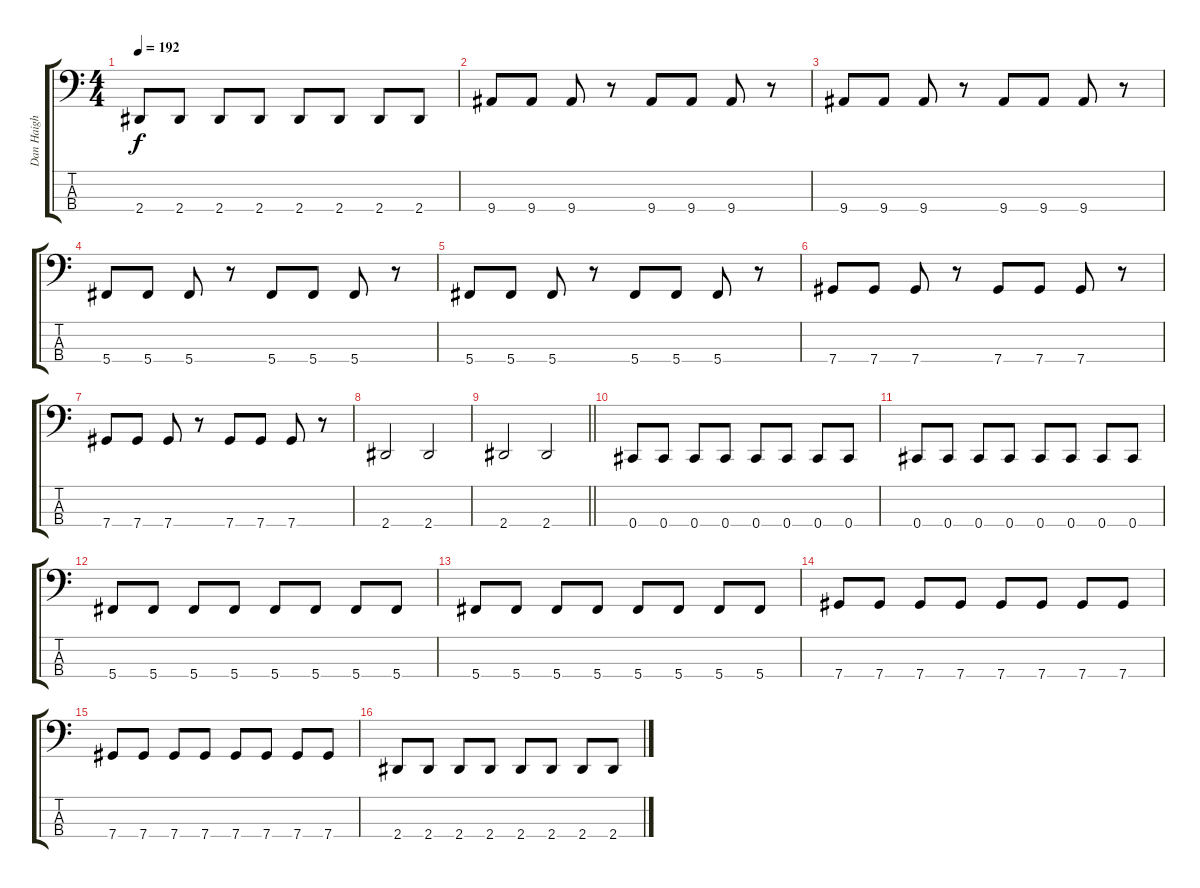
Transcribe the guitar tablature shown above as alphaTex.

\track ("Dan Haigh" "Dan Haigh") {instrument electricbasspick}
\staff {score tabs}
\tuning (Gb2 Db2 Ab1 Db1) {hide}
\ts (4 4)
\tempo 192
\clef f4
\ks c
2.4.8{dy f} 2.4.8 2.4.8 2.4.8 2.4.8 2.4.8 2.4.8 2.4.8 |
9.4.8 9.4.8 9.4.8 r.8 9.4.8 9.4.8 9.4.8 r.8 |
9.4.8 9.4.8 9.4.8 r.8 9.4.8 9.4.8 9.4.8 r.8 |
5.4.8 5.4.8 5.4.8 r.8 5.4.8 5.4.8 5.4.8 r.8 |
5.4.8 5.4.8 5.4.8 r.8 5.4.8 5.4.8 5.4.8 r.8 |
7.4.8 7.4.8 7.4.8 r.8 7.4.8 7.4.8 7.4.8 r.8 |
7.4.8 7.4.8 7.4.8 r.8 7.4.8 7.4.8 7.4.8 r.8 |
2.4.2 2.4.2 |
\barLineRight lightlight
2.4.2 2.4.2 |
0.4.8 0.4.8 0.4.8 0.4.8 0.4.8 0.4.8 0.4.8 0.4.8 |
0.4.8 0.4.8 0.4.8 0.4.8 0.4.8 0.4.8 0.4.8 0.4.8 |
5.4.8 5.4.8 5.4.8 5.4.8 5.4.8 5.4.8 5.4.8 5.4.8 |
5.4.8 5.4.8 5.4.8 5.4.8 5.4.8 5.4.8 5.4.8 5.4.8 |
7.4.8 7.4.8 7.4.8 7.4.8 7.4.8 7.4.8 7.4.8 7.4.8 |
7.4.8 7.4.8 7.4.8 7.4.8 7.4.8 7.4.8 7.4.8 7.4.8 |
2.4.8 2.4.8 2.4.8 2.4.8 2.4.8 2.4.8 2.4.8 2.4.8
